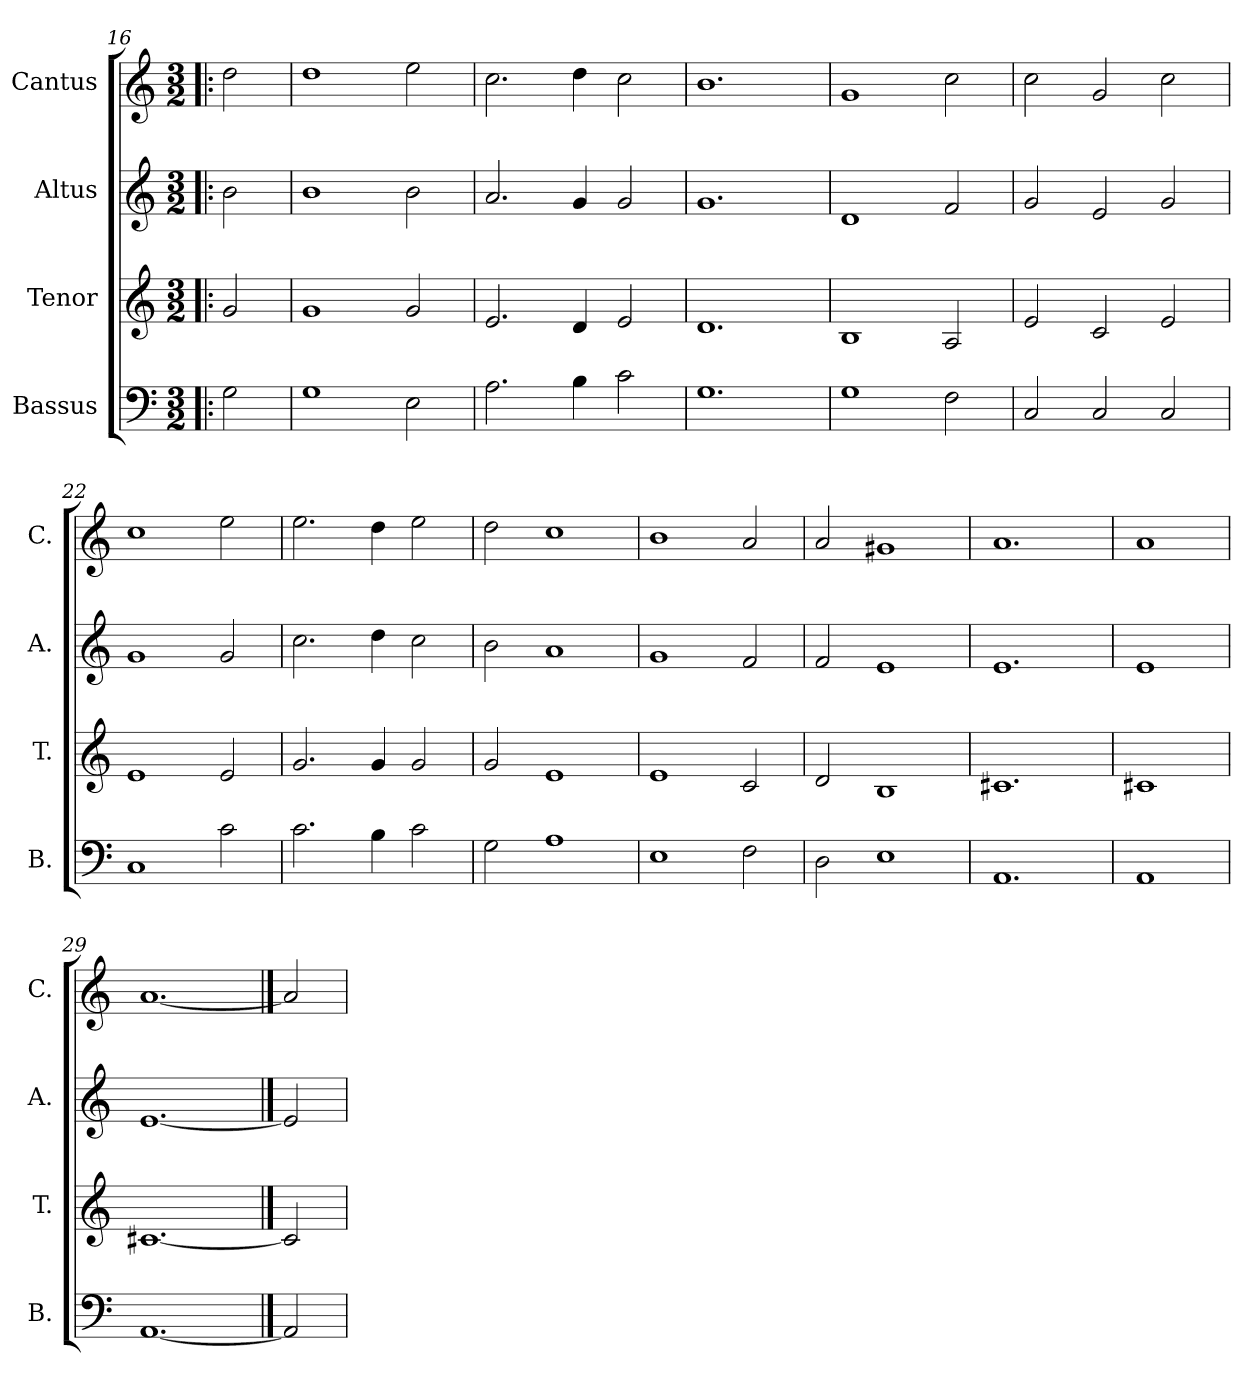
**kern	**kern	**kern	**kern
*part4	*part3	*part2	*part1
*staff4	*staff3	*staff2	*staff1
*I"Bassus	*I"Tenor	*I"Altus	*I"Cantus
*I'B.	*I'T.	*I'A.	*I'C.
*clefF4	*clefG2	*clefG2	*clefG2
*k[]	*k[]	*k[]	*k[]
*C:	*C:	*C:	*C:
*M3/2	*M3/2	*M3/2	*M3/2
=16!|:	=16!|:	=16!|:	=16!|:
2G\	2g/	2b\	2dd\
=17	=17	=17	=17
1G\	1g/	1b\	1dd\
2E\	2g/	2b\	2ee\
=18	=18	=18	=18
2.A\	2.e/	2.a/	2.cc\
4B\	4d/	4g/	4dd\
2c\	2e/	2g/	2cc\
=19	=19	=19	=19
1.G\	1.d/	1.g/	1.b\
=20	=20	=20	=20
1G\	1B/	1d/	1g/
2F\	2A/	2f/	2cc\
!!LO:LB:g=z
=21	=21	=21	=21
2C/	2e/	2g/	2cc\
2C/	2c/	2e/	2g/
2C/	2e/	2g/	2cc\
=22	=22	=22	=22
1C/	1e/	1g/	1cc\
2c\	2e/	2g/	2ee\
=23	=23	=23	=23
2.c\	2.g/	2.cc\	2.ee\
4B\	4g/	4dd\	4dd\
2c\	2g/	2cc\	2ee\
=24	=24	=24	=24
2G\	2g/	2b\	2dd\
1A\	1e/	1a/	1cc\
=25	=25	=25	=25
1E\	1e/	1g/	1b\
2F\	2c/	2f/	2a/
=26	=26	=26	=26
2D\	2d/	2f/	2a/
1E\	1B/	1e/	1g#X/
=27	=27	=27	=27
1.AA/	1.c#X/	1.e/	1.a/
=28	=28	=28	=28
1AA/	1c#X/	1e/	1a/
=29	=29	=29	=29
[1.AA/	[1.c#X/	[1.e/	[1.a/
==30	==30	==30	==30
2AA/]	2c#/]	2e/]	2a/]
=	=	=	=
*-	*-	*-	*-
